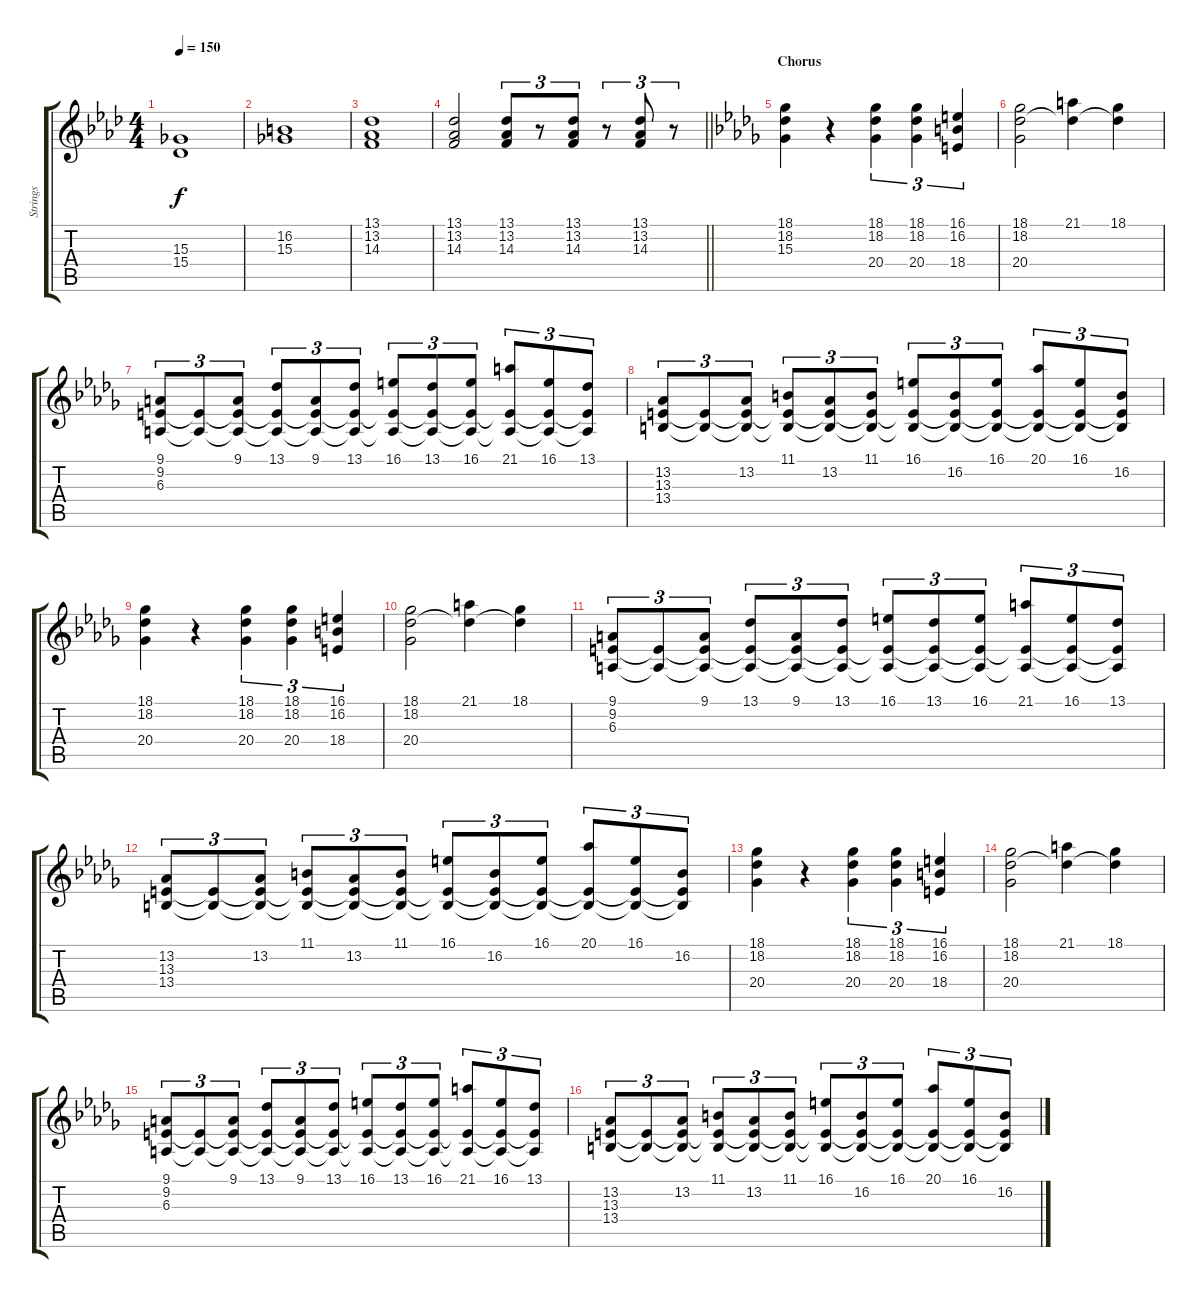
\track ("Strings" "Strings") {instrument stringensemble1}
\staff {score tabs}
\tuning (C4 G3 Eb3 Bb2 F2 C2) {hide}
\ts (4 4)
\tempo 150
\clef g2
\ks fminor
(15.3 15.4).1{dy f} |
(16.2 15.3).1 |
(13.1 13.2 14.3).1 |
\barLineRight lightlight
(13.1 13.2 14.3).2 (13.1 13.2 14.3).8{tu (3 2)} r.8{tu (3 2)} (13.1 13.2 14.3).8{tu (3 2)} r.8{tu (3 2)} (13.1 13.2 14.3).8{tu (3 2)} r.8{tu (3 2)} |
\section ("" "Chorus")
\ks bbminor
(18.1 18.2 15.3).4 r.4 (18.1 18.2 20.4).4{tu (3 2)} (18.1 18.2 20.4).4{tu (3 2)} (16.1 16.2 18.4).4{tu (3 2)} |
(18.1 18.2 20.4).2 (21.1 18.2{t}).4 (18.1 18.2{t}).4 |
(9.1 9.2 6.3).8{tu (3 2)} (9.2{t} 6.3{t}).8{tu (3 2)} (9.1 9.2{t} 6.3{t}).8{tu (3 2)} (13.1 9.2{t} 6.3{t}).8{tu (3 2)} (9.1 9.2{t} 6.3{t}).8{tu (3 2)} (13.1 9.2{t} 6.3{t}).8{tu (3 2)} (16.1 9.2{t} 6.3{t}).8{tu (3 2)} (13.1 9.2{t} 6.3{t}).8{tu (3 2)} (16.1 9.2{t} 6.3{t}).8{tu (3 2)} (21.1 9.2{t} 6.3{t}).8{tu (3 2)} (16.1 9.2{t} 6.3{t}).8{tu (3 2)} (13.1 9.2{t} 6.3{t}).8{tu (3 2)} |
(13.2 13.3 13.4).8{tu (3 2)} (13.3{t} 13.4{t}).8{tu (3 2)} (13.2 13.3{t} 13.4{t}).8{tu (3 2)} (11.1 13.3{t} 13.4{t}).8{tu (3 2)} (13.2 13.3{t} 13.4{t}).8{tu (3 2)} (11.1 13.3{t} 13.4{t}).8{tu (3 2)} (16.1 13.3{t} 13.4{t}).8{tu (3 2)} (16.2 13.3{t} 13.4{t}).8{tu (3 2)} (16.1 13.3{t} 13.4{t}).8{tu (3 2)} (20.1 13.3{t} 13.4{t}).8{tu (3 2)} (16.1 13.3{t} 13.4{t}).8{tu (3 2)} (16.2 13.3{t} 13.4{t}).8{tu (3 2)} |
(18.1 18.2 20.4).4 r.4 (18.1 18.2 20.4).4{tu (3 2)} (18.1 18.2 20.4).4{tu (3 2)} (16.1 16.2 18.4).4{tu (3 2)} |
(18.1 18.2 20.4).2 (21.1 18.2{t}).4 (18.1 18.2{t}).4 |
(9.1 9.2 6.3).8{tu (3 2)} (9.2{t} 6.3{t}).8{tu (3 2)} (9.1 9.2{t} 6.3{t}).8{tu (3 2)} (13.1 9.2{t} 6.3{t}).8{tu (3 2)} (9.1 9.2{t} 6.3{t}).8{tu (3 2)} (13.1 9.2{t} 6.3{t}).8{tu (3 2)} (16.1 9.2{t} 6.3{t}).8{tu (3 2)} (13.1 9.2{t} 6.3{t}).8{tu (3 2)} (16.1 9.2{t} 6.3{t}).8{tu (3 2)} (21.1 9.2{t} 6.3{t}).8{tu (3 2)} (16.1 9.2{t} 6.3{t}).8{tu (3 2)} (13.1 9.2{t} 6.3{t}).8{tu (3 2)} |
(13.2 13.3 13.4).8{tu (3 2)} (13.3{t} 13.4{t}).8{tu (3 2)} (13.2 13.3{t} 13.4{t}).8{tu (3 2)} (11.1 13.3{t} 13.4{t}).8{tu (3 2)} (13.2 13.3{t} 13.4{t}).8{tu (3 2)} (11.1 13.3{t} 13.4{t}).8{tu (3 2)} (16.1 13.3{t} 13.4{t}).8{tu (3 2)} (16.2 13.3{t} 13.4{t}).8{tu (3 2)} (16.1 13.3{t} 13.4{t}).8{tu (3 2)} (20.1 13.3{t} 13.4{t}).8{tu (3 2)} (16.1 13.3{t} 13.4{t}).8{tu (3 2)} (16.2 13.3{t} 13.4{t}).8{tu (3 2)} |
(18.1 18.2 20.4).4 r.4 (18.1 18.2 20.4).4{tu (3 2)} (18.1 18.2 20.4).4{tu (3 2)} (16.1 16.2 18.4).4{tu (3 2)} |
(18.1 18.2 20.4).2 (21.1 18.2{t}).4 (18.1 18.2{t}).4 |
(9.1 9.2 6.3).8{tu (3 2)} (9.2{t} 6.3{t}).8{tu (3 2)} (9.1 9.2{t} 6.3{t}).8{tu (3 2)} (13.1 9.2{t} 6.3{t}).8{tu (3 2)} (9.1 9.2{t} 6.3{t}).8{tu (3 2)} (13.1 9.2{t} 6.3{t}).8{tu (3 2)} (16.1 9.2{t} 6.3{t}).8{tu (3 2)} (13.1 9.2{t} 6.3{t}).8{tu (3 2)} (16.1 9.2{t} 6.3{t}).8{tu (3 2)} (21.1 9.2{t} 6.3{t}).8{tu (3 2)} (16.1 9.2{t} 6.3{t}).8{tu (3 2)} (13.1 9.2{t} 6.3{t}).8{tu (3 2)} |
(13.2 13.3 13.4).8{tu (3 2)} (13.3{t} 13.4{t}).8{tu (3 2)} (13.2 13.3{t} 13.4{t}).8{tu (3 2)} (11.1 13.3{t} 13.4{t}).8{tu (3 2)} (13.2 13.3{t} 13.4{t}).8{tu (3 2)} (11.1 13.3{t} 13.4{t}).8{tu (3 2)} (16.1 13.3{t} 13.4{t}).8{tu (3 2)} (16.2 13.3{t} 13.4{t}).8{tu (3 2)} (16.1 13.3{t} 13.4{t}).8{tu (3 2)} (20.1 13.3{t} 13.4{t}).8{tu (3 2)} (16.1 13.3{t} 13.4{t}).8{tu (3 2)} (16.2 13.3{t} 13.4{t}).8{tu (3 2)}
